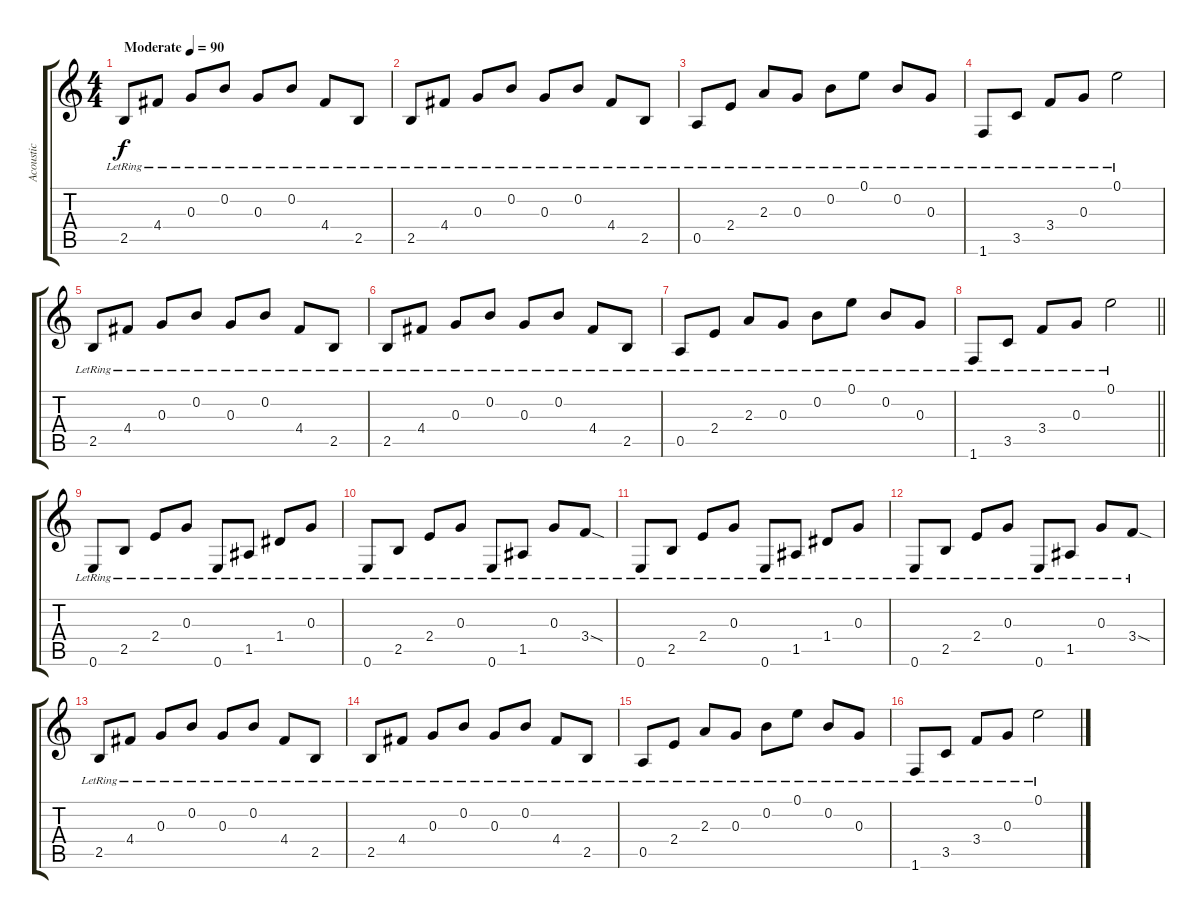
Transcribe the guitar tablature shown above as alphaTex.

\track ("Acoustic" "Acoustic") {instrument acousticguitarsteel}
\staff {score tabs}
\tuning (E4 B3 G3 D3 A2 E2) {hide}
\ts (4 4)
\tempo (90 "Moderate")
\clef g2
\ks c
2.5{lr}.8{dy f instrument acousticguitarsteel} 4.4{lr}.8 0.3{lr}.8 0.2{lr}.8 0.3{lr}.8 0.2{lr}.8 4.4{lr}.8 2.5{lr}.8 |
2.5{lr}.8 4.4{lr}.8 0.3{lr}.8 0.2{lr}.8 0.3{lr}.8 0.2{lr}.8 4.4{lr}.8 2.5{lr}.8 |
0.5{lr}.8 2.4{lr}.8 2.3{lr}.8 0.3{lr}.8 0.2{lr}.8 0.1{lr}.8 0.2{lr}.8 0.3{lr}.8 |
1.6{lr}.8 3.5{lr}.8 3.4{lr}.8 0.3{lr}.8 0.1{lr}.2 |
2.5{lr}.8 4.4{lr}.8 0.3{lr}.8 0.2{lr}.8 0.3{lr}.8 0.2{lr}.8 4.4{lr}.8 2.5{lr}.8 |
2.5{lr}.8 4.4{lr}.8 0.3{lr}.8 0.2{lr}.8 0.3{lr}.8 0.2{lr}.8 4.4{lr}.8 2.5{lr}.8 |
0.5{lr}.8 2.4{lr}.8 2.3{lr}.8 0.3{lr}.8 0.2{lr}.8 0.1{lr}.8 0.2{lr}.8 0.3{lr}.8 |
\barLineRight lightlight
1.6{lr}.8 3.5{lr}.8 3.4{lr}.8 0.3{lr}.8 0.1{lr}.2 |
0.6{lr}.8 2.5{lr}.8 2.4{lr}.8 0.3{lr}.8 0.6{lr}.8 1.5{lr}.8 1.4{lr}.8 0.3{lr}.8 |
0.6{lr}.8 2.5{lr}.8 2.4{lr}.8 0.3{lr}.8 0.6{lr}.8 1.5{lr}.8 0.3{lr}.8 3.4{sod lr}.8 |
0.6{lr}.8 2.5{lr}.8 2.4{lr}.8 0.3{lr}.8 0.6{lr}.8 1.5{lr}.8 1.4{lr}.8 0.3{lr}.8 |
0.6{lr}.8 2.5{lr}.8 2.4{lr}.8 0.3{lr}.8 0.6{lr}.8 1.5{lr}.8 0.3{lr}.8 3.4{sod lr}.8 |
2.5{lr}.8 4.4{lr}.8 0.3{lr}.8 0.2{lr}.8 0.3{lr}.8 0.2{lr}.8 4.4{lr}.8 2.5{lr}.8 |
2.5{lr}.8 4.4{lr}.8 0.3{lr}.8 0.2{lr}.8 0.3{lr}.8 0.2{lr}.8 4.4{lr}.8 2.5{lr}.8 |
0.5{lr}.8 2.4{lr}.8 2.3{lr}.8 0.3{lr}.8 0.2{lr}.8 0.1{lr}.8 0.2{lr}.8 0.3{lr}.8 |
1.6{lr}.8 3.5{lr}.8 3.4{lr}.8 0.3{lr}.8 0.1{lr}.2
